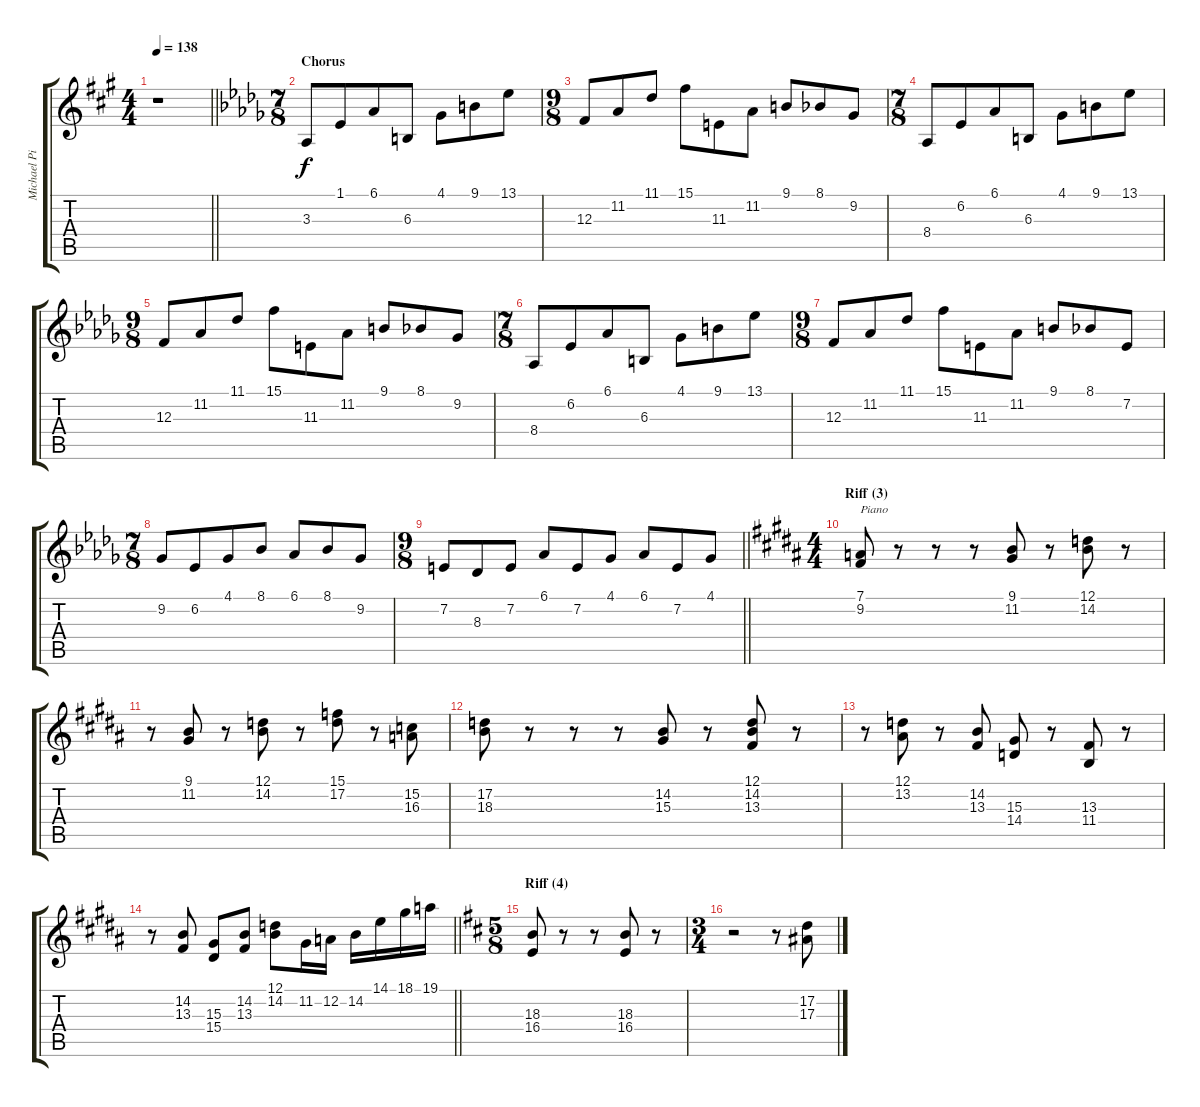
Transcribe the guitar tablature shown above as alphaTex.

\track ("Michael Pinnella (piano)" "Michael Pi") {instrument acousticgrandpiano}
\staff {score tabs}
\tuning (D4 A3 F3 C3 G2 D2) {hide}
\ts (4 4)
\tempo 138
\clef g2
\barLineRight lightlight
\ks f#minor
r.1{dy f} |
\ts (7 8)
\section ("" "Chorus")
\ks bbminor
3.3.8{volume 10} 1.1.8 6.1.8 6.3.8 4.1.8 9.1.8 13.1.8 |
\ts (9 8)
12.3.8 11.2.8 11.1.8 15.1.8 11.3.8 11.2.8 9.1.8 8.1.8 9.2.8 |
\ts (7 8)
8.4.8 6.2.8 6.1.8 6.3.8 4.1.8 9.1.8 13.1.8 |
\ts (9 8)
12.3.8 11.2.8 11.1.8 15.1.8 11.3.8 11.2.8 9.1.8 8.1.8 9.2.8 |
\ts (7 8)
8.4.8 6.2.8 6.1.8 6.3.8 4.1.8 9.1.8 13.1.8 |
\ts (9 8)
12.3.8 11.2.8 11.1.8 15.1.8 11.3.8 11.2.8 9.1.8 8.1.8 7.2.8 |
\ts (7 8)
9.2.8 6.2.8 4.1.8 8.1.8 6.1.8 8.1.8 9.2.8 |
\ts (9 8)
\barLineRight lightlight
7.2.8 8.3.8 7.2.8 6.1.8 7.2.8 4.1.8 6.1.8 7.2.8 4.1.8 |
\ts (4 4)
\section ("" "Riff (3)")
\ks g#minor
(7.1 9.2).8{txt "Piano" volume 16 instrument acousticgrandpiano} r.8 r.8 r.8 (9.1 11.2).8 r.8 (12.1 14.2).8 r.8 |
r.8 (9.1 11.2).8 r.8 (12.1 14.2).8 r.8 (15.1 17.2).8 r.8 (15.2 16.3).8 |
(17.2 18.3).8 r.8 r.8 r.8 (14.2 15.3).8 r.8 (12.1 14.2 13.3).8 r.8 |
r.8 (12.1 13.2).8 r.8 (14.2 13.3).8 (15.3 14.4).8 r.8 (13.3 11.4).8 r.8 |
\barLineRight lightlight
r.8 (14.2 13.3).8 (15.3 15.4).8 (14.2 13.3).8 (12.1 14.2).8 11.2.16 12.2.16 14.2.16 14.1.16 18.1.16 19.1.16 |
\ts (5 8)
\section ("" "Riff (4)")
\ks bminor
(18.3 16.4).8 r.8 r.8 (18.3 16.4).8 r.8 |
\ts (3 4)
r.2 r.8 (17.2 17.3).8
